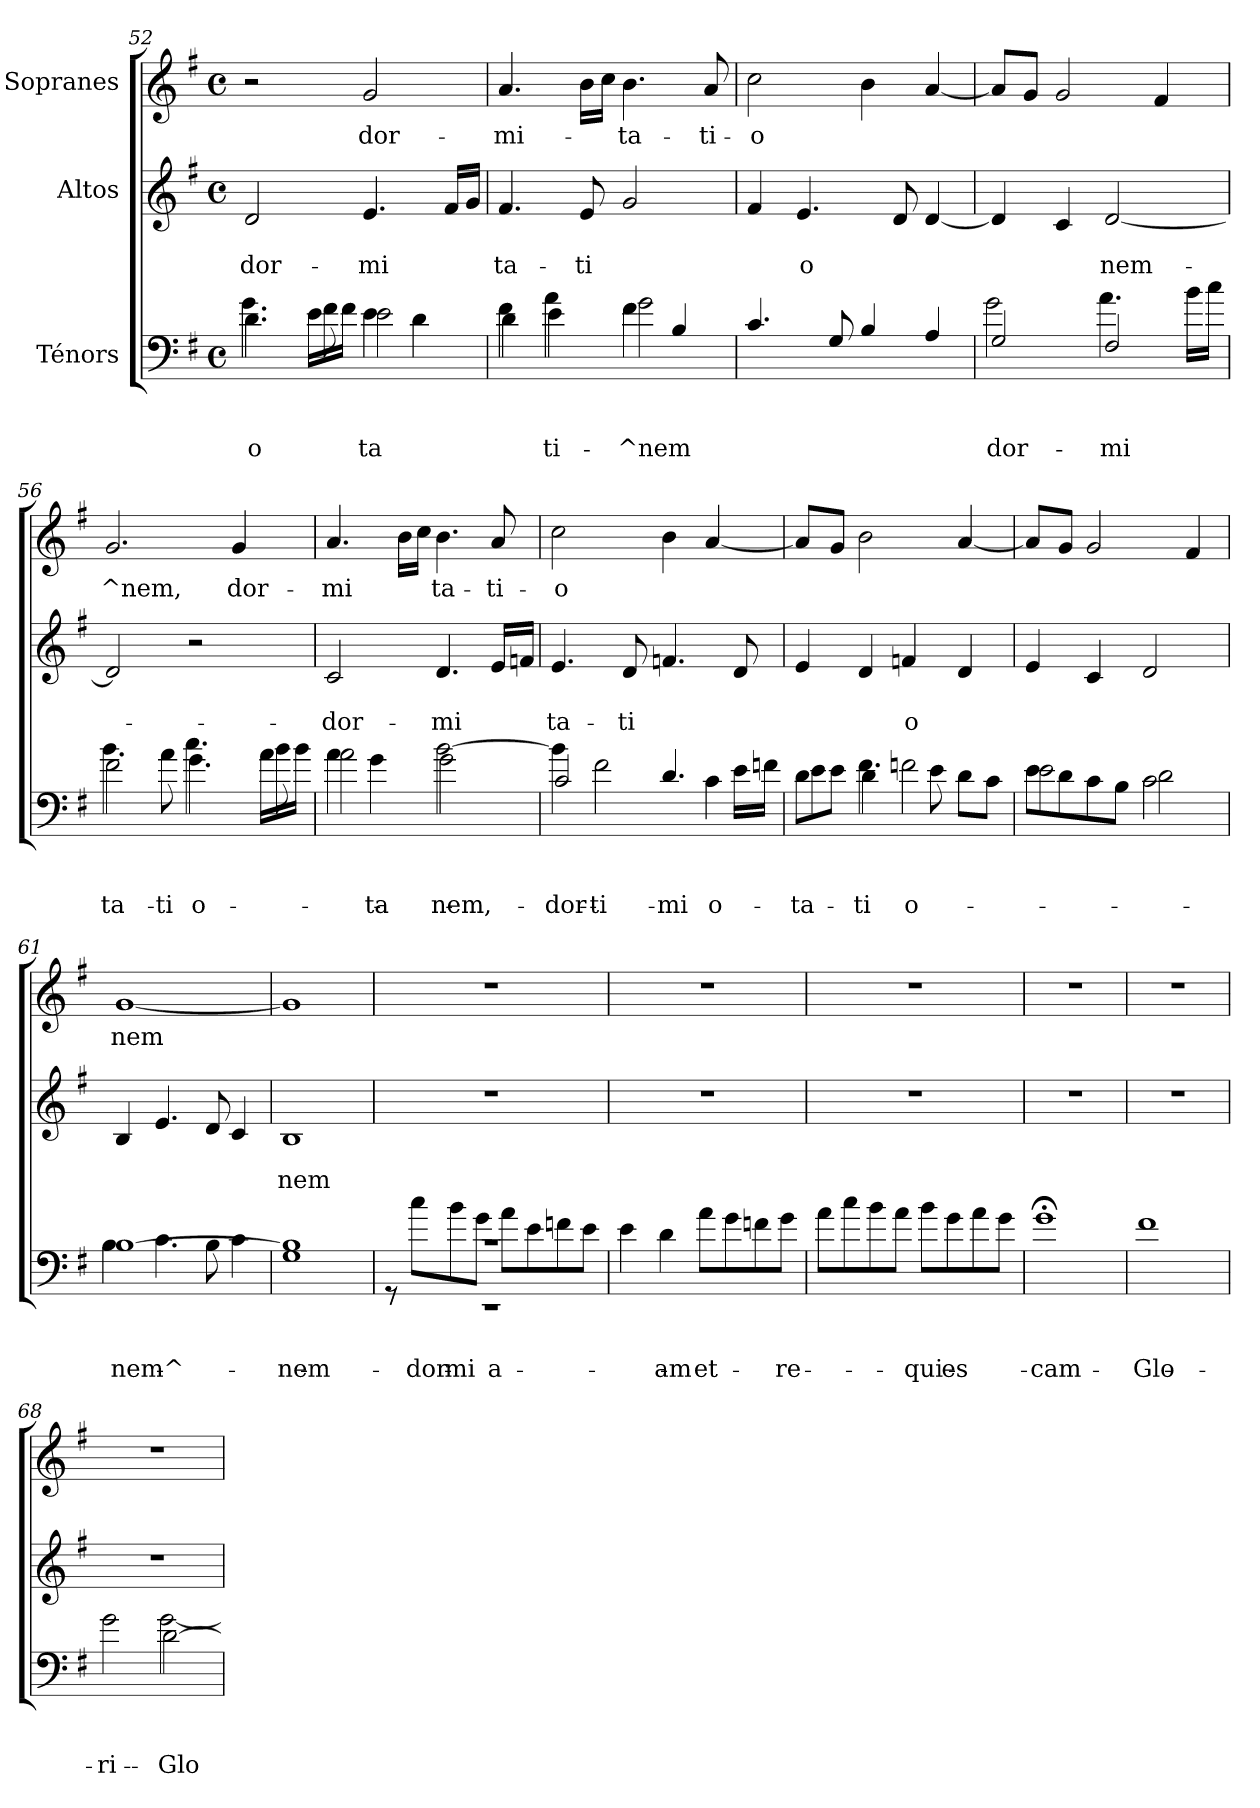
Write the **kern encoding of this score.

**kern	**text	**text	**text	**kern	**text	**text	**kern	**text
*part3	*part3	*part3	*part3	*part2	*part2	*part2	*part1	*part1
*staff3	*staff3	*staff3	*staff3	*staff2	*staff2	*staff2	*staff1	*staff1
*I"Ténors	*	*	*	*I"Altos	*	*	*I"Sopranes	*
!!LO:LB:g=z
*clefF4	*	*	*	*clefG2	*	*	*clefG2	*
*ITrd7c12	*	*	*	*	*	*	*	*
*k[f#]	*	*	*	*k[f#]	*	*	*k[f#]	*
*G:	*	*	*	*G:	*	*	*G:	*
*M4/4	*	*	*	*M4/4	*	*	*M4/4	*
*met(c)	*	*	*	*met(c)	*	*	*met(c)	*
=52	=52	=52	=52	=52	=52	=52	=52	=52
!	!	!	!LO:LY:b	!	!	!	!	!
*^	*	*	*	*	*	*	*	*
!	!	!	!	!LO:LY:b	!	!	!LO:LY:b	!	!
4.D\	4.G\	.	.	o	2d/	.	dor-	2r	.
16E\LL	8F#\	.	.	.	.	.	.	.	.
16F#\JJ	.	.	.	.	.	.	.	.	.
!	!	!	!	!LO:LY:b	!	!	!LO:LY:b	!	!LO:LY:b
4E\	2E\	.	.	ta	4.e/	.	-mi	2g/	dor-
4D\	.	.	.	.	.	.	.	.	.
.	.	.	.	.	16f#/LL	.	.	.	.
.	.	.	.	.	16g/JJ	.	.	.	.
=53	=53	=53	=53	=53	=53	=53	=53	=53	=53
!	!	!	!	!	!	!	!LO:LY:b	!	!LO:LY:b
4F#\	4D\	.	.	.	4.f#/	.	ta-	4.a/	-mi-
!	!	!	!	!LO:LY:b	!	!	!	!	!
4E\	4A\	.	.	ti-	.	.	.	.	.
!	!	!	!	!	!	!	!LO:LY:b	!	!
.	.	.	.	.	8e/	.	-ti	16b\LL	.
.	.	.	.	.	.	.	.	16cc\JJ	.
!	!	!	!	!LO:LY:b	!	!	!	!	!
!	!	!	!	!LO:LY:b	!	!	!	!	!LO:LY:b
4F#\	2G\	.	.	^nem	2g/	.	.	4.b\	-ta-
4BB/	.	.	.	.	.	.	.	.	.
!	!	!	!	!	!	!	!	!	!LO:LY:b
.	.	.	.	.	.	.	.	8a/	-ti-
*v	*v	*	*	*	*	*	*	*	*
=54	=54	=54	=54	=54	=54	=54	=54	=54
!	!	!	!	!	!	!	!	!LO:LY:b
4.C/	.	.	.	4f#/	.	.	2cc\	-o
!	!	!	!	!	!	!LO:LY:b	!	!
.	.	.	.	4.e/	.	o	.	.
8GG/	.	.	.	.	.	.	.	.
4BB/	.	.	.	.	.	.	4b\	.
.	.	.	.	8d/	.	.	.	.
4AA/	.	.	.	[<4d/	.	.	[<4a/	.
=55	=55	=55	=55	=55	=55	=55	=55	=55
*^	*	*	*	*	*	*	*	*
!	!	!	!	!LO:LY:b	!	!	!	!	!
2GG/	2G\	.	.	dor-	4d/]	.	.	8a/L]	.
.	.	.	.	.	.	.	.	8g/J	.
.	.	.	.	.	4c/	.	.	2g/	.
!	!	!	!	!LO:LY:b	!	!	!	!	!
!	!	!	!	!LO:LY:b	!	!	!LO:LY:b	!	!
2FF#/	4.A\	.	.	-mi	[<2d/	.	nem-	.	.
.	.	.	.	.	.	.	.	4f#/	.
.	16B\LL	.	.	.	.	.	.	.	.
.	16c\JJ	.	.	.	.	.	.	.	.
=56	=56	=56	=56	=56	=56	=56	=56	=56	=56
!	!	!	!	!LO:LY:b	!	!	!	!	!
!	!	!	!	!LO:LY:b	!	!	!	!	!LO:LY:b
2F#\	4.B\	.	.	ta-	2d/]	.	.	2.g/	^nem,
!	!	!	!	!LO:LY:b	!	!	!	!	!
.	8A\	.	.	-ti-	.	.	.	.	.
!	!	!	!	!LO:LY:b	!	!	!	!	!
!	!	!	!	!LO:LY:b	!	!	!	!	!
4.G\	4.c\	.	.	-o	2r	.	.	.	.
!	!	!	!	!	!	!	!	!	!LO:LY:b
.	.	.	.	.	.	.	.	4g/	dor-
16A\LL	8B\	.	.	.	.	.	.	.	.
16B\JJ	.	.	.	.	.	.	.	.	.
!!LO:PB:g=z
=57	=57	=57	=57	=57	=57	=57	=57	=57	=57
!	!	!	!	!	!	!	!LO:LY:b	!	!LO:LY:b
4A\	2A\	.	.	.	2c/	.	-dor-	4.a/	-mi
!	!	!	!	!LO:LY:b	!	!	!	!	!
4G\	.	.	.	ta	.	.	.	.	.
.	.	.	.	.	.	.	.	16b\LL	.
.	.	.	.	.	.	.	.	16cc\JJ	.
!	!	!	!	!LO:LY:b	!	!	!LO:LY:b	!	!LO:LY:b
[>2B\	2G\	.	.	nem,	4.d/	.	-mi	4.b\	ta-
!	!	!	!	!	!	!	!	!	!LO:LY:b
.	.	.	.	.	16e/LL	.	.	8a/	-ti-
.	.	.	.	.	16fn/JJ	.	.	.	.
=58	=58	=58	=58	=58	=58	=58	=58	=58	=58
!	!	!	!	!LO:LY:b	!	!	!LO:LY:b	!	!LO:LY:b
4B\]	2C/	.	.	-dor-	4.e/	.	ta-	2cc\	-o
!	!	!	!	!LO:LY:b	!	!	!	!	!
2F#\	.	.	.	ti-	.	.	.	.	.
!	!	!	!	!	!	!	!LO:LY:b	!	!
.	.	.	.	.	8d/	.	-ti	.	.
!	!	!	!	!LO:LY:b	!	!	!	!	!
.	4.D/	.	.	-mi	4.fn/	.	.	4b\	.
!	!	!	!	!LO:LY:b	!	!	!	!	!
4C\	.	.	.	-o-	.	.	.	[<4a/	.
.	16E\LL	.	.	.	8d/	.	.	.	.
.	16Fn\JJ	.	.	.	.	.	.	.	.
=59	=59	=59	=59	=59	=59	=59	=59	=59	=59
!	!	!	!	!LO:LY:b	!	!	!	!	!
8D\L	4E\	.	.	ta-	4e/	.	.	8a/L]	.
8E\J	.	.	.	.	.	.	.	8g/J	.
!	!	!	!	!LO:LY:b	!	!	!	!	!
4.F#\	4D\	.	.	-ti	4d/	.	.	2b\	.
!	!	!	!	!LO:LY:b	!	!	!LO:LY:b	!	!
.	2Fn\	.	.	o-	4fn/	.	o	.	.
8E\	.	.	.	.	.	.	.	.	.
8D\L	.	.	.	.	4d/	.	.	[<4a/	.
8C\J	.	.	.	.	.	.	.	.	.
=60	=60	=60	=60	=60	=60	=60	=60	=60	=60
8E\L	2E\	.	.	.	4e/	.	.	8a/L]	.
8D\	.	.	.	.	.	.	.	8g/J	.
8C\	.	.	.	.	4c/	.	.	2g/	.
8BB\J	.	.	.	.	.	.	.	.	.
2C\	2D\	.	.	.	2d/	.	.	.	.
.	.	.	.	.	.	.	.	4f#i/	.
=61	=61	=61	=61	=61	=61	=61	=61	=61	=61
!	!	!	!	!LO:LY:b	!	!	!	!	!LO:LY:b
[>1BB	4BB\	.	.	-nem^	4B/	.	.	[<1g	nem
.	4.C\	.	.	.	4.e/	.	.	.	.
.	8BB\	.	.	.	8d/	.	.	.	.
.	4C\	.	.	.	4c/	.	.	.	.
=62	=62	=62	=62	=62	=62	=62	=62	=62	=62
!	!	!	!	!LO:LY:b	!	!	!LO:LY:b	!	!
1BB]	1GG	.	.	nem	1B	.	nem	1g]	.
!!LO:LB:g=z
=63	=63	=63	=63	=63	=63	=63	=63	=63	=63
*^	*^	*	*	*	*	*	*	*	*
1rc	1rEE	8rGG	8rGG	.	.	.	1r	.	.	1r	.
!	!	!	!	!	!	!LO:LY:b	!	!	!	!	!
.	.	2..ryy	8c\L	.	.	dor	.	.	.	.	.
!	!	!	!	!	!	!LO:LY:b	!	!	!	!	!
.	.	.	8B\	.	.	mi	.	.	.	.	.
.	.	.	8G\J	.	.	.	.	.	.	.	.
!	!	!	!	!	!	!LO:LY:b	!	!	!	!	!
.	.	.	8A\L	.	.	a	.	.	.	.	.
.	.	.	8E\	.	.	.	.	.	.	.	.
.	.	.	8Fn\	.	.	.	.	.	.	.	.
.	.	.	8E\J	.	.	.	.	.	.	.	.
*v	*v	*v	*v	*	*	*	*	*	*	*	*
=64	=64	=64	=64	=64	=64	=64	=64	=64
4E\	.	.	.	1r	.	.	1r	.
!	!	!	!LO:LY:b	!	!	!	!	!
4D\	.	.	am	.	.	.	.	.
!	!	!	!LO:LY:b	!	!	!	!	!
8A\L	.	.	et	.	.	.	.	.
8G\	.	.	.	.	.	.	.	.
8Fn\	.	.	.	.	.	.	.	.
!	!	!	!LO:LY:b	!	!	!	!	!
8G\J	.	.	re-	.	.	.	.	.
=65	=65	=65	=65	=65	=65	=65	=65	=65
8A\L	.	.	.	1r	.	.	1r	.
8c\	.	.	.	.	.	.	.	.
8B\	.	.	.	.	.	.	.	.
8A\J	.	.	.	.	.	.	.	.
!	!	!	!LO:LY:b	!	!	!	!	!
8B\L	.	.	-qui	.	.	.	.	.
!	!	!	!LO:LY:b	!	!	!	!	!
8G\	.	.	es	.	.	.	.	.
8A\	.	.	.	.	.	.	.	.
8G\J	.	.	.	.	.	.	.	.
=66	=66	=66	=66	=66	=66	=66	=66	=66
!	!	!	!LO:LY:b	!	!	!	!	!
1G;<	.	.	cam	1r	.	.	1r	.
!!LO:LB:g=z
=67	=67	=67	=67	=67	=67	=67	=67	=67
!	!	!	!LO:LY:b	!	!	!	!	!
1F#	.	.	Glo-	1r	.	.	1r	.
=68	=68	=68	=68	=68	=68	=68	=68	=68
!	!	!	!LO:LY:b	!	!	!	!	!
*^	*	*	*	*	*	*	*	*
2G\	2ryy	.	.	-ri-	1r	.	.	1r	.
!	!	!	!	!LO:LY:b	!	!	!	!	!
!	!	!	!	!LO:LY:b	!	!	!	!	!
[>2D\	[>2G\	.	.	-Glo-	.	.	.	.	.
*v	*v	*	*	*	*	*	*	*	*
=	=	=	=	=	=	=	=	=
*-	*-	*-	*-	*-	*-	*-	*-	*-
